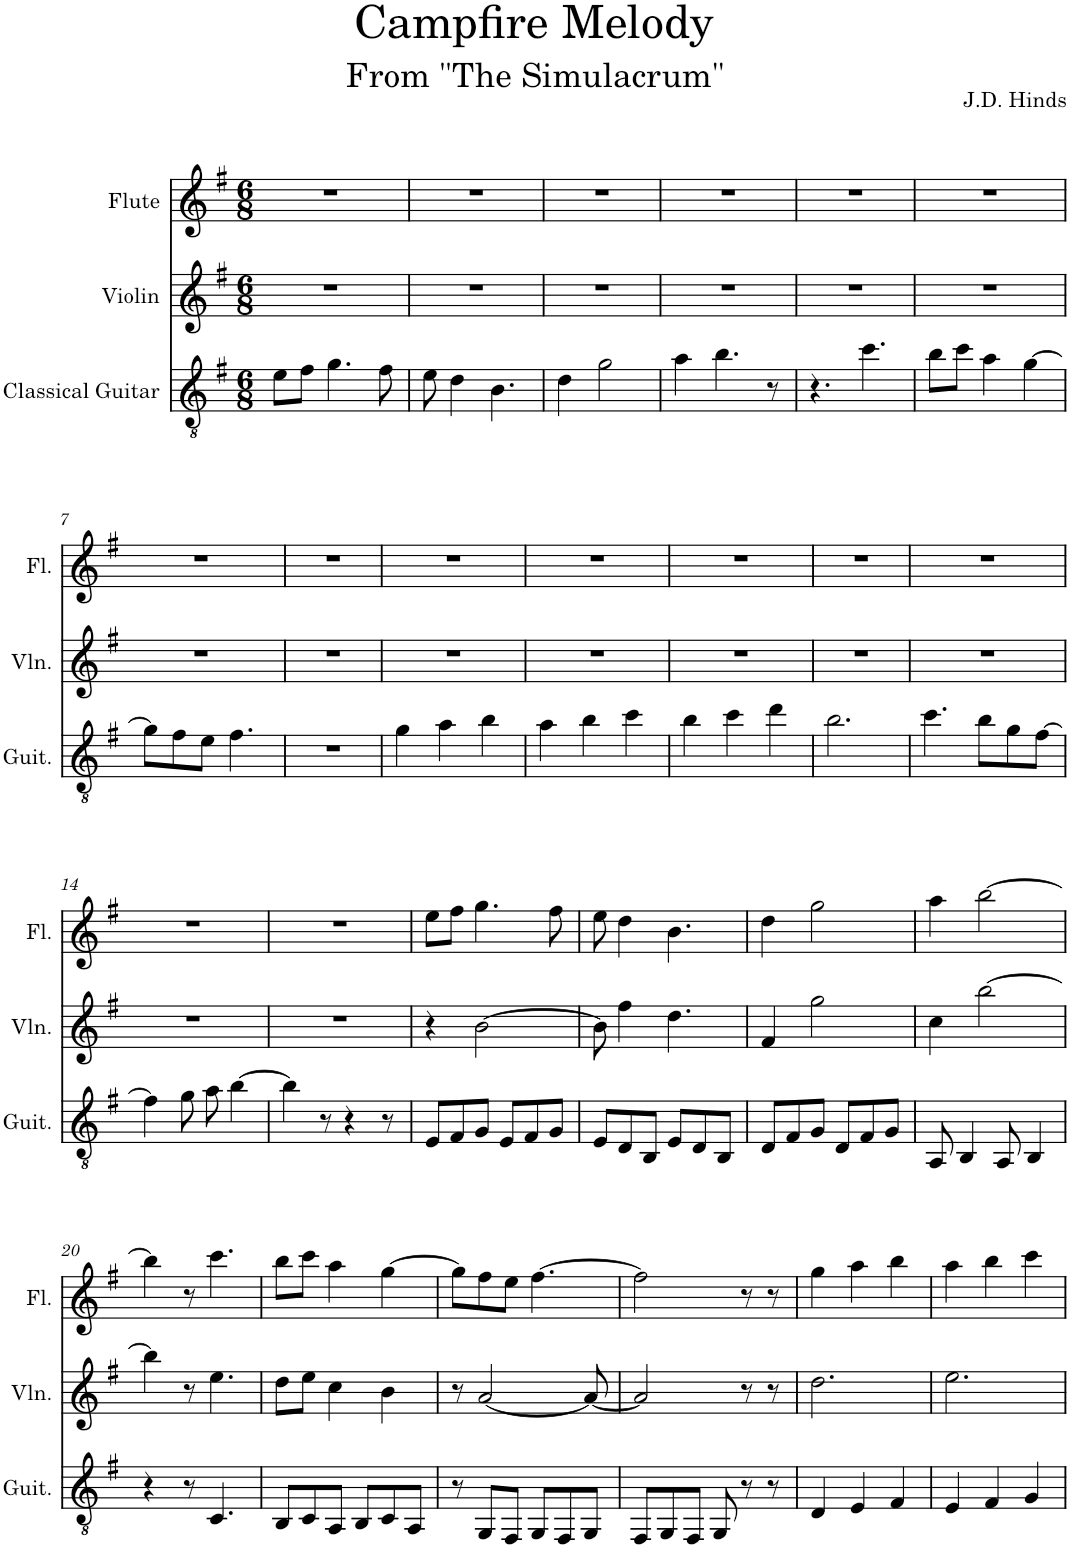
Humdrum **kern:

**kern	**kern	**kern
*part3	*part2	*part1
*staff3	*staff2	*staff1
*I"Classical Guitar	*I"Violin	*I"Flute
*I'Guit.	*I'Vln.	*I'Fl.
*clefGv2	*clefG2	*clefG2
*k[f#]	*k[f#]	*k[f#]
*M6/8	*M6/8	*M6/8
=1	=1	=1
8e\L	2.r	2.r
8f#\J	.	.
4.g\	.	.
8f#\	.	.
=2	=2	=2
8e\	2.r	2.r
4d\	.	.
4.B\	.	.
=3	=3	=3
4d\	2.r	2.r
2g\	.	.
=4	=4	=4
4a\	2.r	2.r
4.b\	.	.
8r	.	.
=5	=5	=5
4.r	2.r	2.r
4.cc\	.	.
=6	=6	=6
8b\L	2.r	2.r
8cc\J	.	.
4a\	.	.
[4g\	.	.
!!LO:LB:g=z
=7	=7	=7
8g\L]	2.r	2.r
8f#\	.	.
8e\J	.	.
4.f#\	.	.
=8	=8	=8
2.r	2.r	2.r
=9	=9	=9
4g\	2.r	2.r
4a\	.	.
4b\	.	.
=10	=10	=10
4a\	2.r	2.r
4b\	.	.
4cc\	.	.
=11	=11	=11
4b\	2.r	2.r
4cc\	.	.
4dd\	.	.
=12	=12	=12
2.b\	2.r	2.r
=13	=13	=13
4.cc\	2.r	2.r
8b\L	.	.
8g\	.	.
[8f#\J	.	.
!!LO:LB:g=z
=14	=14	=14
4f#\]	2.r	2.r
8g\	.	.
8a\	.	.
[4b\	.	.
=15	=15	=15
4b\]	2.r	2.r
8r	.	.
4r	.	.
8r	.	.
=16	=16	=16
8E/L	4r	8ee\L
8F#/	.	8ff#\J
8G/J	[2b\	4.gg\
8E/L	.	.
8F#/	.	.
8G/J	.	8ff#\
=17	=17	=17
8E/L	8b\]	8ee\
8D/	4ff#\	4dd\
8BB/J	.	.
8E/L	4.dd\	4.b\
8D/	.	.
8BB/J	.	.
=18	=18	=18
8D/L	4f#/	4dd\
8F#/	.	.
8G/J	2gg\	2gg\
8D/L	.	.
8F#/	.	.
8G/J	.	.
=19	=19	=19
8AA/	4cc\	4aa\
4BB/	.	.
.	[2bb\	[2bb\
8AA/	.	.
4BB/	.	.
!!LO:LB:g=z
=20	=20	=20
4r	4bb\]	4bb\]
8r	8r	8r
4.C/	4.ee\	4.ccc\
=21	=21	=21
8BB/L	8dd\L	8bb\L
8C/	8ee\J	8ccc\J
8AA/J	4cc\	4aa\
8BB/L	.	.
8C/	4b\	[4gg\
8AA/J	.	.
=22	=22	=22
8r	8r	8gg\L]
8GG/L	[2a/	8ff#\
8FF#/J	.	8ee\J
8GG/L	.	[4.ff#\
8FF#/	.	.
8GG/J	8a/_	.
=23	=23	=23
8FF#/L	2a/]	2ff#\]
8GG/	.	.
8FF#/J	.	.
8GG/	.	.
8r	8r	8r
8r	8r	8r
=24	=24	=24
4D/	2.dd\	4gg\
4E/	.	4aa\
4F#/	.	4bb\
=25	=25	=25
4E/	2.ee\	4aa\
4F#/	.	4bb\
4G/	.	4ccc\
=	=	=
*-	*-	*-
